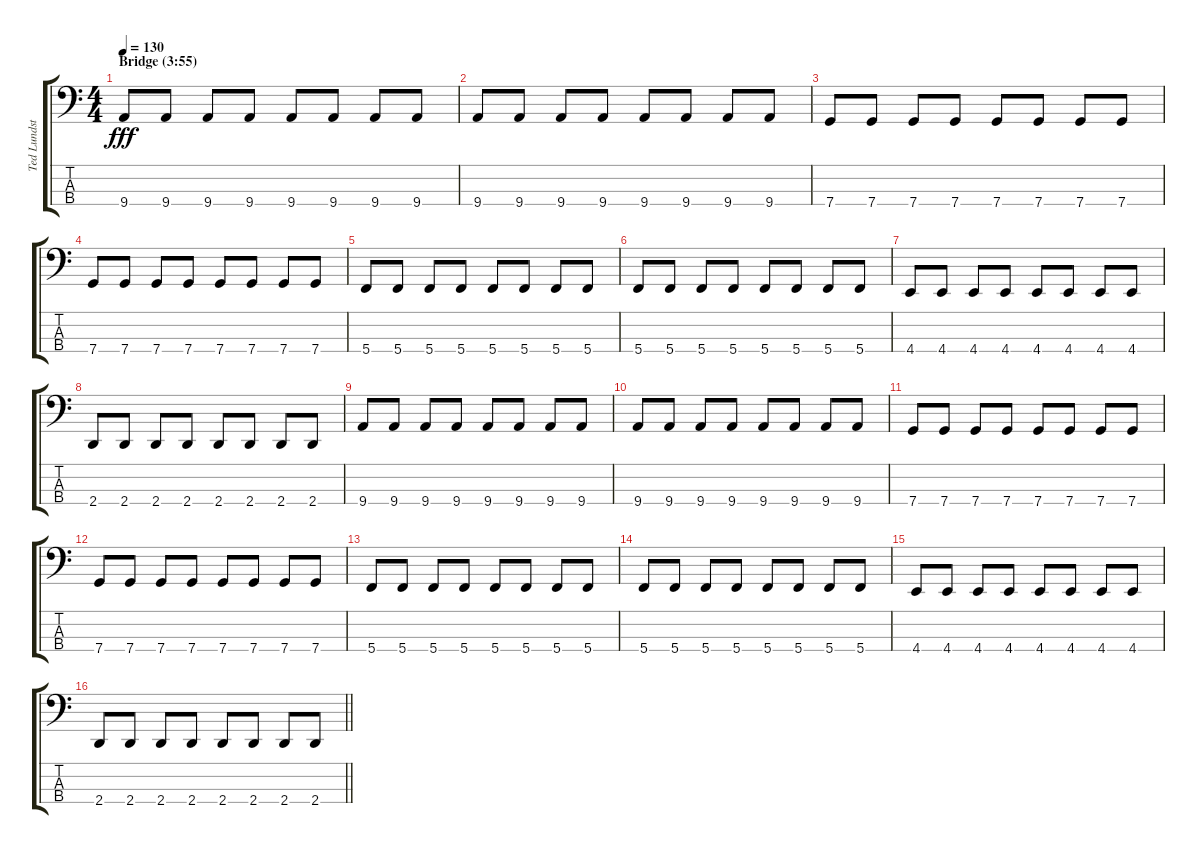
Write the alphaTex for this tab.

\track ("Ted Lundström" "Ted Lundst") {instrument fretlessbass}
\staff {score tabs}
\tuning (Eb2 Bb1 F1 C1) {hide}
\ts (4 4)
\section ("" "Bridge (3:55)")
\tempo 130
\clef f4
\ks c
9.4.8{dy fff} 9.4.8 9.4.8 9.4.8 9.4.8 9.4.8 9.4.8 9.4.8 |
9.4.8 9.4.8 9.4.8 9.4.8 9.4.8 9.4.8 9.4.8 9.4.8 |
7.4.8 7.4.8 7.4.8 7.4.8 7.4.8 7.4.8 7.4.8 7.4.8 |
7.4.8 7.4.8 7.4.8 7.4.8 7.4.8 7.4.8 7.4.8 7.4.8 |
5.4.8 5.4.8 5.4.8 5.4.8 5.4.8 5.4.8 5.4.8 5.4.8 |
5.4.8 5.4.8 5.4.8 5.4.8 5.4.8 5.4.8 5.4.8 5.4.8 |
4.4.8 4.4.8 4.4.8 4.4.8 4.4.8 4.4.8 4.4.8 4.4.8 |
2.4.8 2.4.8 2.4.8 2.4.8 2.4.8 2.4.8 2.4.8 2.4.8 |
9.4.8 9.4.8 9.4.8 9.4.8 9.4.8 9.4.8 9.4.8 9.4.8 |
9.4.8 9.4.8 9.4.8 9.4.8 9.4.8 9.4.8 9.4.8 9.4.8 |
7.4.8 7.4.8 7.4.8 7.4.8 7.4.8 7.4.8 7.4.8 7.4.8 |
7.4.8 7.4.8 7.4.8 7.4.8 7.4.8 7.4.8 7.4.8 7.4.8 |
5.4.8 5.4.8 5.4.8 5.4.8 5.4.8 5.4.8 5.4.8 5.4.8 |
5.4.8 5.4.8 5.4.8 5.4.8 5.4.8 5.4.8 5.4.8 5.4.8 |
4.4.8 4.4.8 4.4.8 4.4.8 4.4.8 4.4.8 4.4.8 4.4.8 |
\barLineRight lightlight
2.4.8 2.4.8 2.4.8 2.4.8 2.4.8 2.4.8 2.4.8 2.4.8
